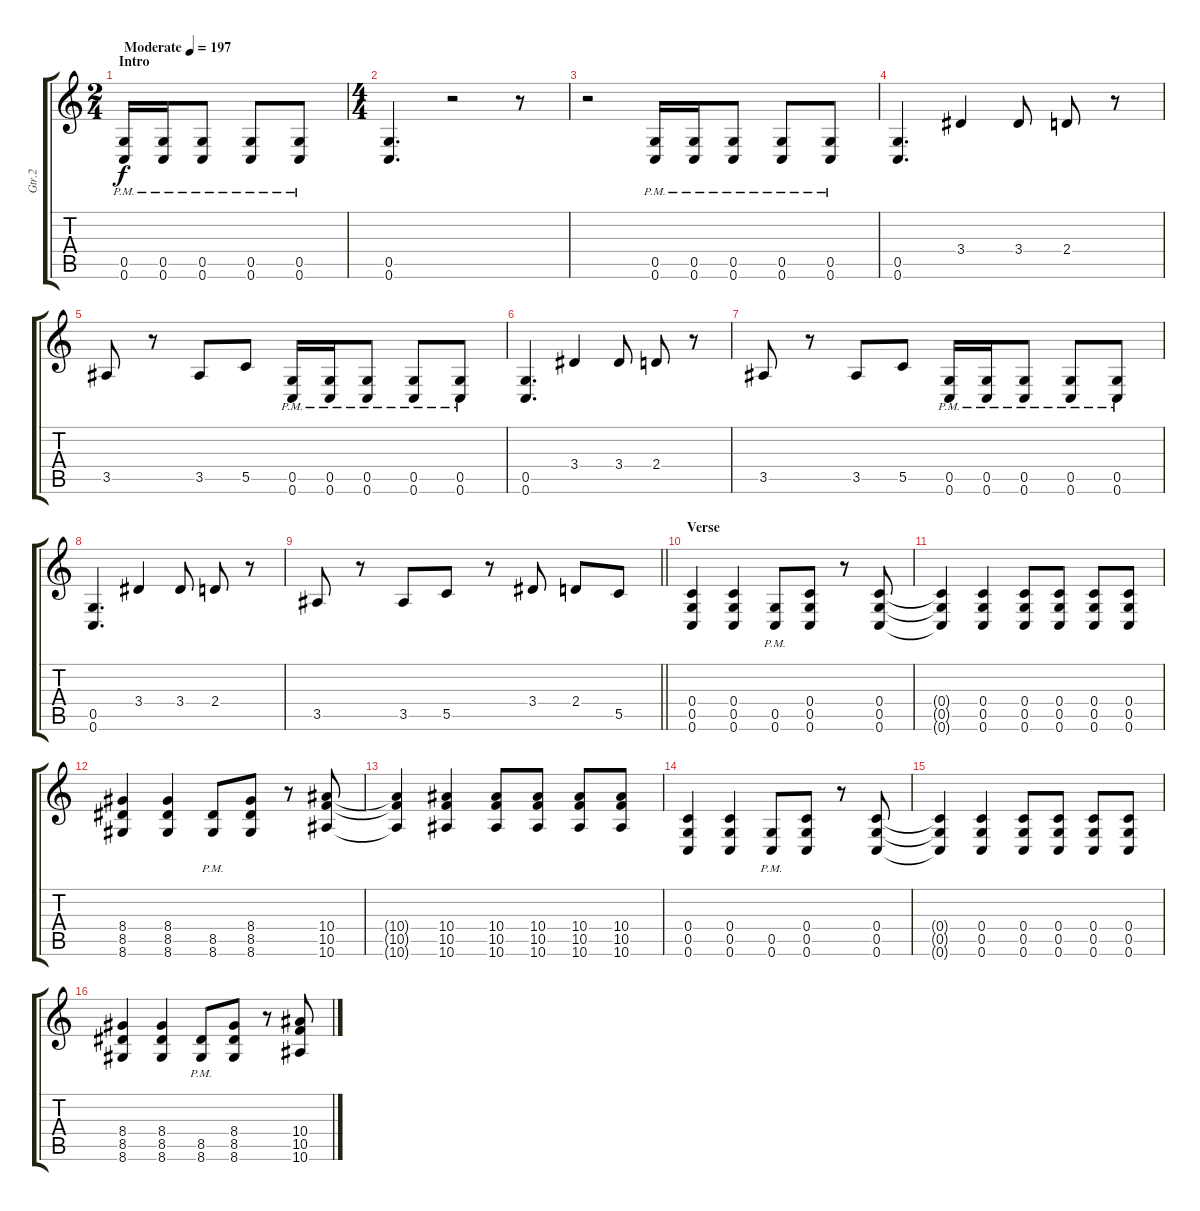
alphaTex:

\track ("Gtr.2" "Gtr.2") {instrument distortionguitar}
\staff {score tabs}
\tuning (D4 A3 F3 C3 G2 C2) {hide}
\ts (2 4)
\section ("" "Intro")
\tempo (197 "Moderate")
\clef g2
\ks c
(0.5{pm} 0.6{pm}).16{dy f instrument distortionguitar} (0.5{pm} 0.6{pm}).16 (0.5{pm} 0.6{pm}).8 (0.5{pm} 0.6{pm}).8 (0.5{pm} 0.6{pm}).8 |
\ts (4 4)
(0.5 0.6).4{d} r.2 r.8 |
r.2 (0.5{pm} 0.6{pm}).16 (0.5{pm} 0.6{pm}).16 (0.5{pm} 0.6{pm}).8 (0.5{pm} 0.6{pm}).8 (0.5{pm} 0.6{pm}).8 |
(0.5 0.6).4{d} 3.4.4 3.4.8 2.4.8 r.8 |
3.5.8 r.8 3.5.8 5.5.8 (0.5{pm} 0.6{pm}).16 (0.5{pm} 0.6{pm}).16 (0.5{pm} 0.6{pm}).8 (0.5{pm} 0.6{pm}).8 (0.5{pm} 0.6{pm}).8 |
(0.5 0.6).4{d} 3.4.4 3.4.8 2.4.8 r.8 |
3.5.8 r.8 3.5.8 5.5.8 (0.5{pm} 0.6{pm}).16 (0.5{pm} 0.6{pm}).16 (0.5{pm} 0.6{pm}).8 (0.5{pm} 0.6{pm}).8 (0.5{pm} 0.6{pm}).8 |
(0.5 0.6).4{d} 3.4.4 3.4.8 2.4.8 r.8 |
\barLineRight lightlight
3.5.8 r.8 3.5.8 5.5.8 r.8 3.4.8 2.4.8 5.5.8 |
\section ("" "Verse")
(0.4 0.5 0.6).4{volume 10} (0.4 0.5 0.6).4 (0.5{pm} 0.6{pm}).8 (0.4 0.5 0.6).8 r.8 (0.4 0.5 0.6).8 |
(0.4{t} 0.5{t} 0.6{t}).4 (0.4 0.5 0.6).4 (0.4 0.5 0.6).8 (0.4 0.5 0.6).8 (0.4 0.5 0.6).8 (0.4 0.5 0.6).8 |
(8.4 8.5 8.6).4 (8.4 8.5 8.6).4 (8.5{pm} 8.6{pm}).8 (8.4 8.5 8.6).8 r.8 (10.4 10.5 10.6).8 |
(10.4{t} 10.5{t} 10.6{t}).4 (10.4 10.5 10.6).4 (10.4 10.5 10.6).8 (10.4 10.5 10.6).8 (10.4 10.5 10.6).8 (10.4 10.5 10.6).8 |
(0.4 0.5 0.6).4 (0.4 0.5 0.6).4 (0.5{pm} 0.6{pm}).8 (0.4 0.5 0.6).8 r.8 (0.4 0.5 0.6).8 |
(0.4{t} 0.5{t} 0.6{t}).4 (0.4 0.5 0.6).4 (0.4 0.5 0.6).8 (0.4 0.5 0.6).8 (0.4 0.5 0.6).8 (0.4 0.5 0.6).8 |
(8.4 8.5 8.6).4 (8.4 8.5 8.6).4 (8.5{pm} 8.6{pm}).8 (8.4 8.5 8.6).8 r.8 (10.4 10.5 10.6).8
